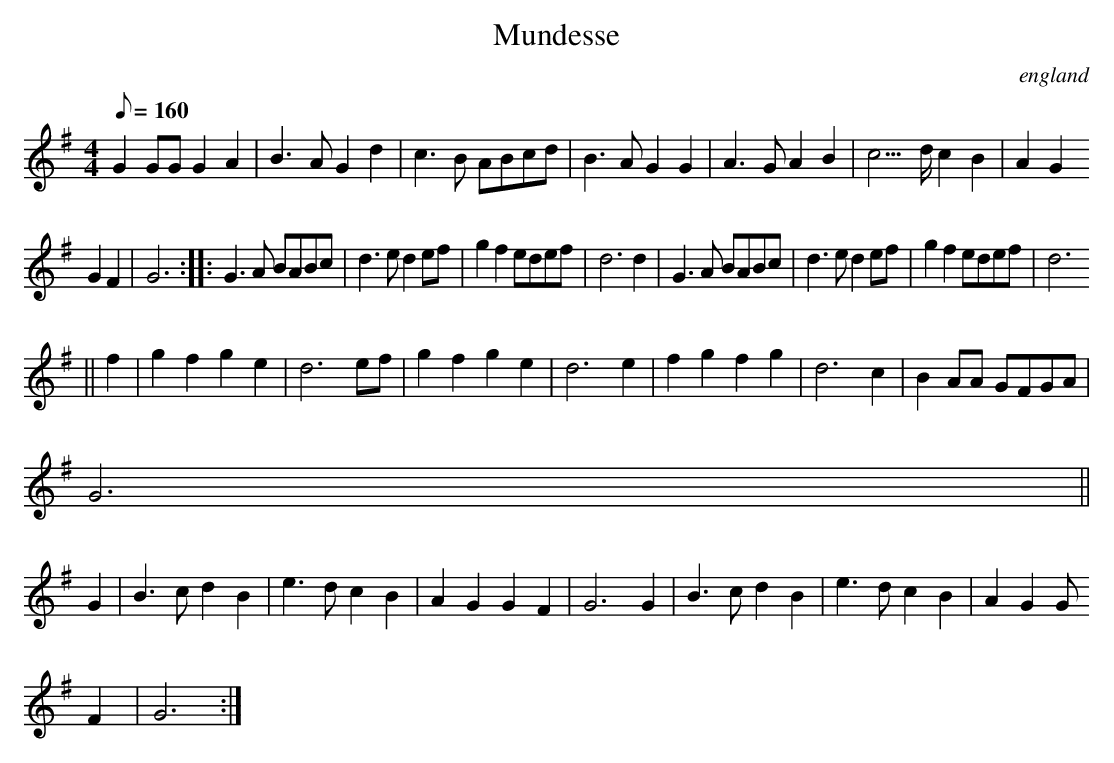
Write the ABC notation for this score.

X:1
T: Mundesse
O:england
M:4/4
L:1/8
Q:160
K:G
G2 GG G2 A2|B3 A G2 d2|c3 B ABcd|B3 A G2 G2|A3 G A2 B2|c3>d c2 B2|A2 G2
G2 F2|G6::\
G3 A BABc|d3 e d2 ef|g2 f2 edef|d6 d2|G3 A BABc|d3 e d2 ef|g2 f2 edef|d6
||\
f2 |g2 f2 g2 e2|d6 ef|g2 f2 g2 e2|d6 e2| f2 g2 f2 g2| d6 c2| B2 AA GFGA|
G6||
G2|B3 c d2 B2|e3 d c2 B2|A2 G2 G2 F2|G6 G2|B3 c d2 B2|e3 d c2 B2|A2 G2 G
2 F2|G6:|
